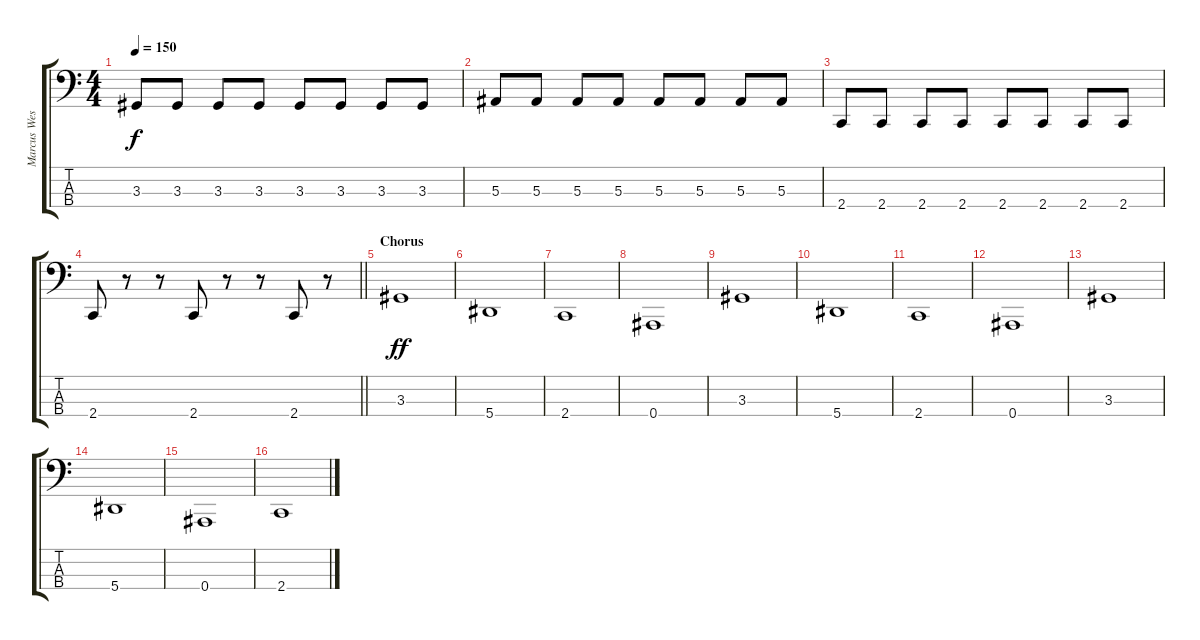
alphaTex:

\track ("Marcus Wesslen" "Marcus Wes") {instrument electricbassfinger}
\staff {score tabs}
\tuning (Eb2 Bb1 F1 Bb0) {hide}
\ts (4 4)
\tempo 150
\clef f4
\ks c
3.3.8{dy f} 3.3.8 3.3.8 3.3.8 3.3.8 3.3.8 3.3.8 3.3.8 |
5.3.8 5.3.8 5.3.8 5.3.8 5.3.8 5.3.8 5.3.8 5.3.8 |
2.4.8 2.4.8 2.4.8 2.4.8 2.4.8 2.4.8 2.4.8 2.4.8 |
\barLineRight lightlight
2.4.8 r.8 r.8 2.4.8 r.8 r.8 2.4.8 r.8 |
\section ("" "Chorus")
3.3.1{dy ff} |
5.4.1 |
2.4.1 |
0.4.1 |
3.3.1 |
5.4.1 |
2.4.1 |
0.4.1 |
3.3.1 |
5.4.1 |
0.4.1 |
2.4.1
